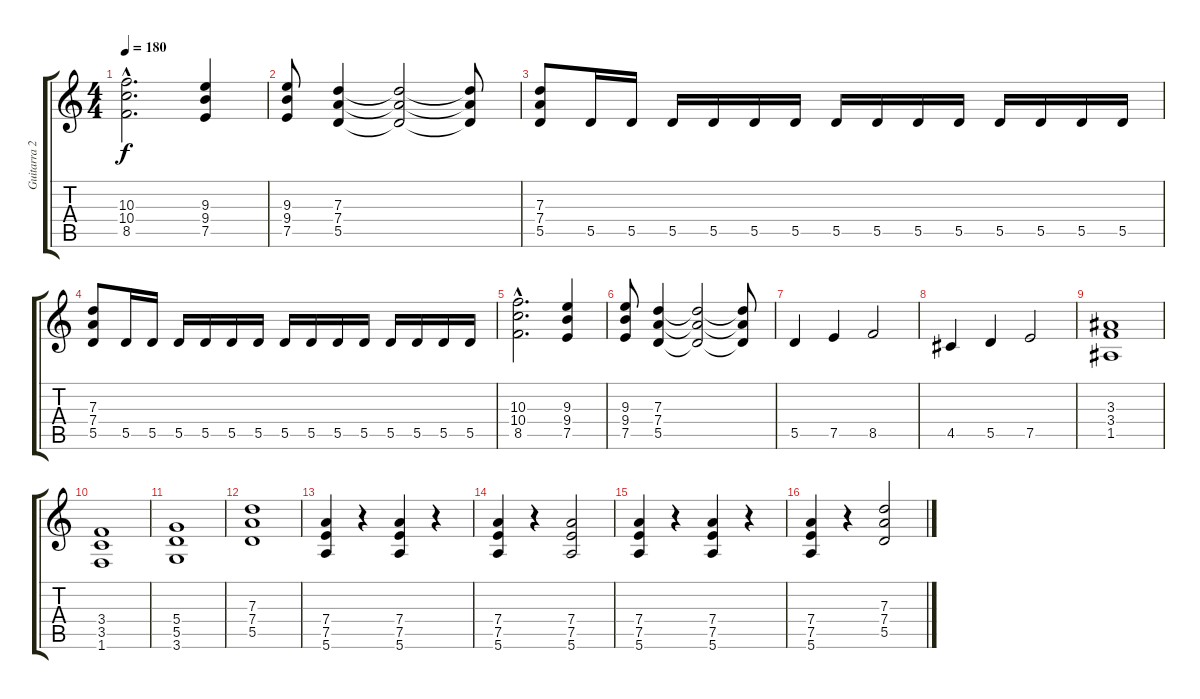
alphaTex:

\track ("Guitarra 2" "Guitarra 2") {instrument distortionguitar}
\staff {score tabs}
\tuning (E4 B3 G3 D3 A2 E2) {hide}
\ts (4 4)
\tempo 180
\clef g2
\ks c
(10.3{hac} 10.4{hac} 8.5{hac}).2{d dy f} (9.3 9.4 7.5).4 |
(9.3 9.4 7.5).8 (7.3 7.4 5.5).4 (7.3{t} 7.4{t} 5.5{t}).2 (7.3{t} 7.4{t} 5.5{t}).8 |
(7.3 7.4 5.5).8 5.5.16 5.5.16 5.5.16 5.5.16 5.5.16 5.5.16 5.5.16 5.5.16 5.5.16 5.5.16 5.5.16 5.5.16 5.5.16 5.5.16 |
(7.3 7.4 5.5).8 5.5.16 5.5.16 5.5.16 5.5.16 5.5.16 5.5.16 5.5.16 5.5.16 5.5.16 5.5.16 5.5.16 5.5.16 5.5.16 5.5.16 |
(10.3{hac} 10.4{hac} 8.5{hac}).2{d} (9.3 9.4 7.5).4 |
(9.3 9.4 7.5).8 (7.3 7.4 5.5).4 (7.3{t} 7.4{t} 5.5{t}).2 (7.3{t} 7.4{t} 5.5{t}).8 |
5.5.4 7.5.4 8.5.2 |
4.5.4 5.5.4 7.5.2 |
(3.3 3.4 1.5).1 |
(3.4 3.5 1.6).1 |
(5.4 5.5 3.6).1 |
(7.3 7.4 5.5).1 |
(7.4 7.5 5.6).4 r.4 (7.4 7.5 5.6).4 r.4 |
(7.4 7.5 5.6).4 r.4 (7.4 7.5 5.6).2 |
(7.4 7.5 5.6).4 r.4 (7.4 7.5 5.6).4 r.4 |
(7.4 7.5 5.6).4 r.4 (7.3 7.4 5.5).2
